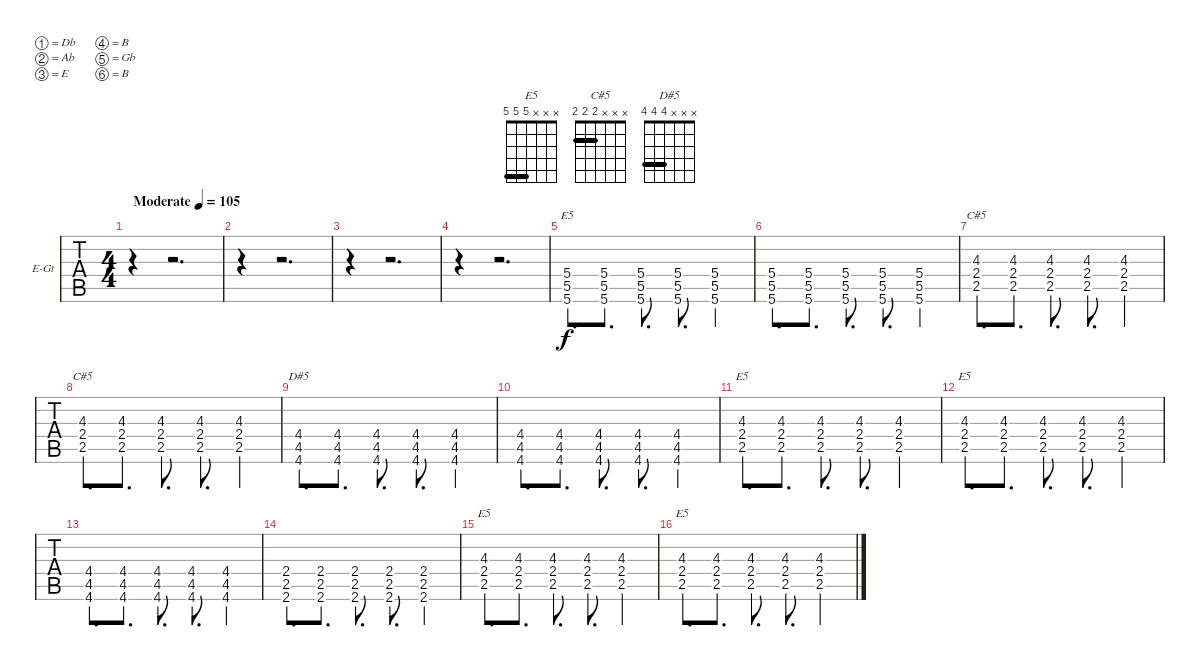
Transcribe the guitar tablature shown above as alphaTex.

\bracketExtendMode groupsimilarinstruments
\firstSystemTrackNameOrientation horizontal
\otherSystemsTrackNameOrientation horizontal
\track ("E-Gt 2" "E-Gt") {instrument distortionguitar}
\staff {tabs}
\tuning (Db4 Ab3 E3 B2 Gb2 B1)
\chord ("E5" x x x 5 5 5) {barre (5 5)}
\chord ("C#5" x x x 2 2 2) {barre (2 2)}
\chord ("D#5" x x x 4 4 4) {barre (4 4)}
\ts (4 4)
\beaming (8 2 2 2 2)
\tempo (105 "Moderate")
\clef g2
\ks c
r.4{dy f instrument distortionguitar} r.2{d} |
r.4 r.2{d} |
r.4 r.2{d} |
r.4 r.2{d} |
(5.4 5.5 5.6).8{d ch "E5"} (5.4 5.5 5.6).8{d} (5.4 5.5 5.6).8{d} (5.4 5.5 5.6).8{d} (5.4 5.5 5.6).4 |
(5.4 5.5 5.6).8{d} (5.4 5.5 5.6).8{d} (5.4 5.5 5.6).8{d} (5.4 5.5 5.6).8{d} (5.4 5.5 5.6).4 |
(4.3 2.4 2.5).8{d ch "C#5"} (4.3 2.4 2.5).8{d} (4.3 2.4 2.5).8{d} (4.3 2.4 2.5).8{d} (4.3 2.4 2.5).4 |
(4.3 2.4 2.5).8{d ch "C#5"} (4.3 2.4 2.5).8{d} (4.3 2.4 2.5).8{d} (4.3 2.4 2.5).8{d} (4.3 2.4 2.5).4 |
(4.4 4.5 4.6).8{d ch "D#5"} (4.4 4.5 4.6).8{d} (4.4 4.5 4.6).8{d} (4.4 4.5 4.6).8{d} (4.4 4.5 4.6).4 |
(4.4 4.5 4.6).8{d} (4.4 4.5 4.6).8{d} (4.4 4.5 4.6).8{d} (4.4 4.5 4.6).8{d} (4.4 4.5 4.6).4 |
(4.3 2.4 2.5).8{d ch "E5"} (4.3 2.4 2.5).8{d} (4.3 2.4 2.5).8{d} (4.3 2.4 2.5).8{d} (4.3 2.4 2.5).4 |
(4.3 2.4 2.5).8{d ch "E5"} (4.3 2.4 2.5).8{d} (4.3 2.4 2.5).8{d} (4.3 2.4 2.5).8{d} (4.3 2.4 2.5).4 |
(4.4 4.5 4.6).8{d} (4.4 4.5 4.6).8{d} (4.4 4.5 4.6).8{d} (4.4 4.5 4.6).8{d} (4.4 4.5 4.6).4 |
(2.4 2.5 2.6).8{d} (2.4 2.5 2.6).8{d} (2.4 2.5 2.6).8{d} (2.4 2.5 2.6).8{d} (2.4 2.5 2.6).4 |
(4.3 2.4 2.5).8{d ch "E5"} (4.3 2.4 2.5).8{d} (4.3 2.4 2.5).8{d} (4.3 2.4 2.5).8{d} (4.3 2.4 2.5).4 |
(4.3 2.4 2.5).8{d ch "E5"} (4.3 2.4 2.5).8{d} (4.3 2.4 2.5).8{d} (4.3 2.4 2.5).8{d} (4.3 2.4 2.5).4
